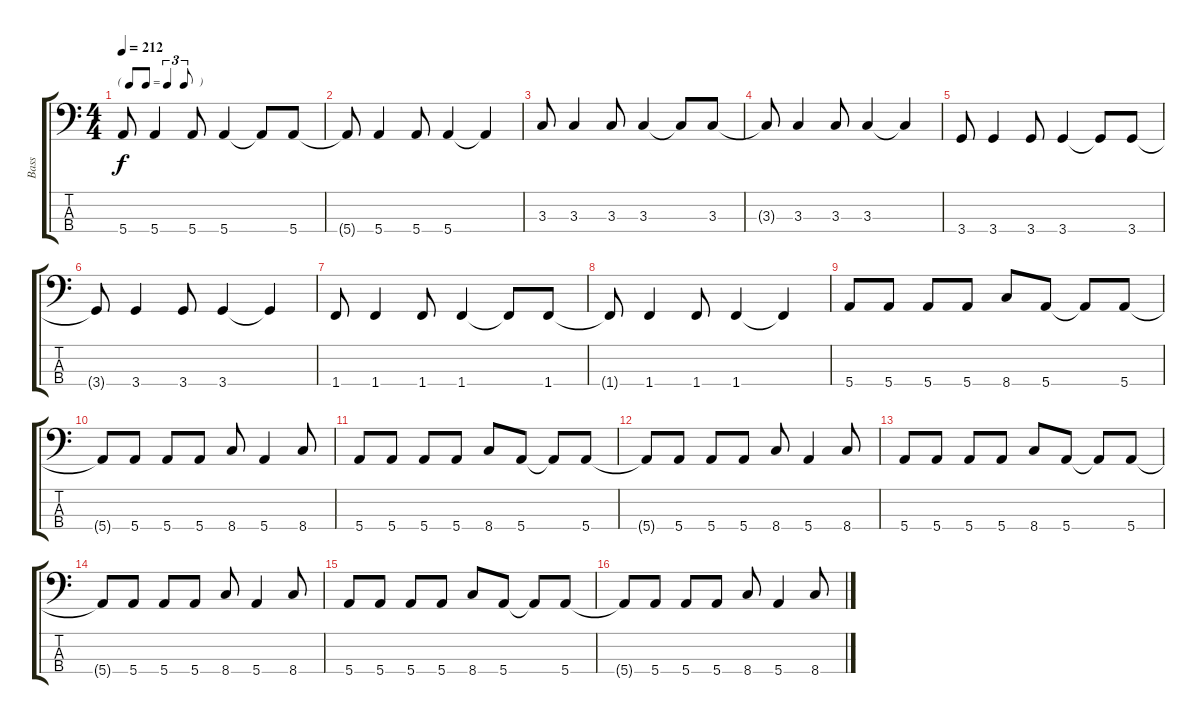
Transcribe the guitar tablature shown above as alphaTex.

\track ("Bass" "Bass") {instrument electricbassfinger}
\staff {score tabs}
\tuning (G2 D2 A1 E1) {hide}
\ts (4 4)
\tf triplet8th
\tempo 212
\clef f4
\ks c
5.4.8{dy f instrument electricbassfinger} 5.4.4 5.4.8 5.4.4 5.4{t}.8 5.4.8 |
5.4{t}.8 5.4.4 5.4.8 5.4.4 5.4{t}.4 |
3.3.8 3.3.4 3.3.8 3.3.4 3.3{t}.8 3.3.8 |
3.3{t}.8 3.3.4 3.3.8 3.3.4 3.3{t}.4 |
3.4.8 3.4.4 3.4.8 3.4.4 3.4{t}.8 3.4.8 |
3.4{t}.8 3.4.4 3.4.8 3.4.4 3.4{t}.4 |
1.4.8 1.4.4 1.4.8 1.4.4 1.4{t}.8 1.4.8 |
1.4{t}.8 1.4.4 1.4.8 1.4.4 1.4{t}.4 |
5.4.8 5.4.8 5.4.8 5.4.8 8.4.8 5.4.8 5.4{t}.8 5.4.8 |
5.4{t}.8 5.4.8 5.4.8 5.4.8 8.4.8 5.4.4 8.4.8 |
5.4.8 5.4.8 5.4.8 5.4.8 8.4.8 5.4.8 5.4{t}.8 5.4.8 |
5.4{t}.8 5.4.8 5.4.8 5.4.8 8.4.8 5.4.4 8.4.8 |
5.4.8 5.4.8 5.4.8 5.4.8 8.4.8 5.4.8 5.4{t}.8 5.4.8 |
5.4{t}.8 5.4.8 5.4.8 5.4.8 8.4.8 5.4.4 8.4.8 |
5.4.8 5.4.8 5.4.8 5.4.8 8.4.8 5.4.8 5.4{t}.8 5.4.8 |
5.4{t}.8 5.4.8 5.4.8 5.4.8 8.4.8 5.4.4 8.4.8
